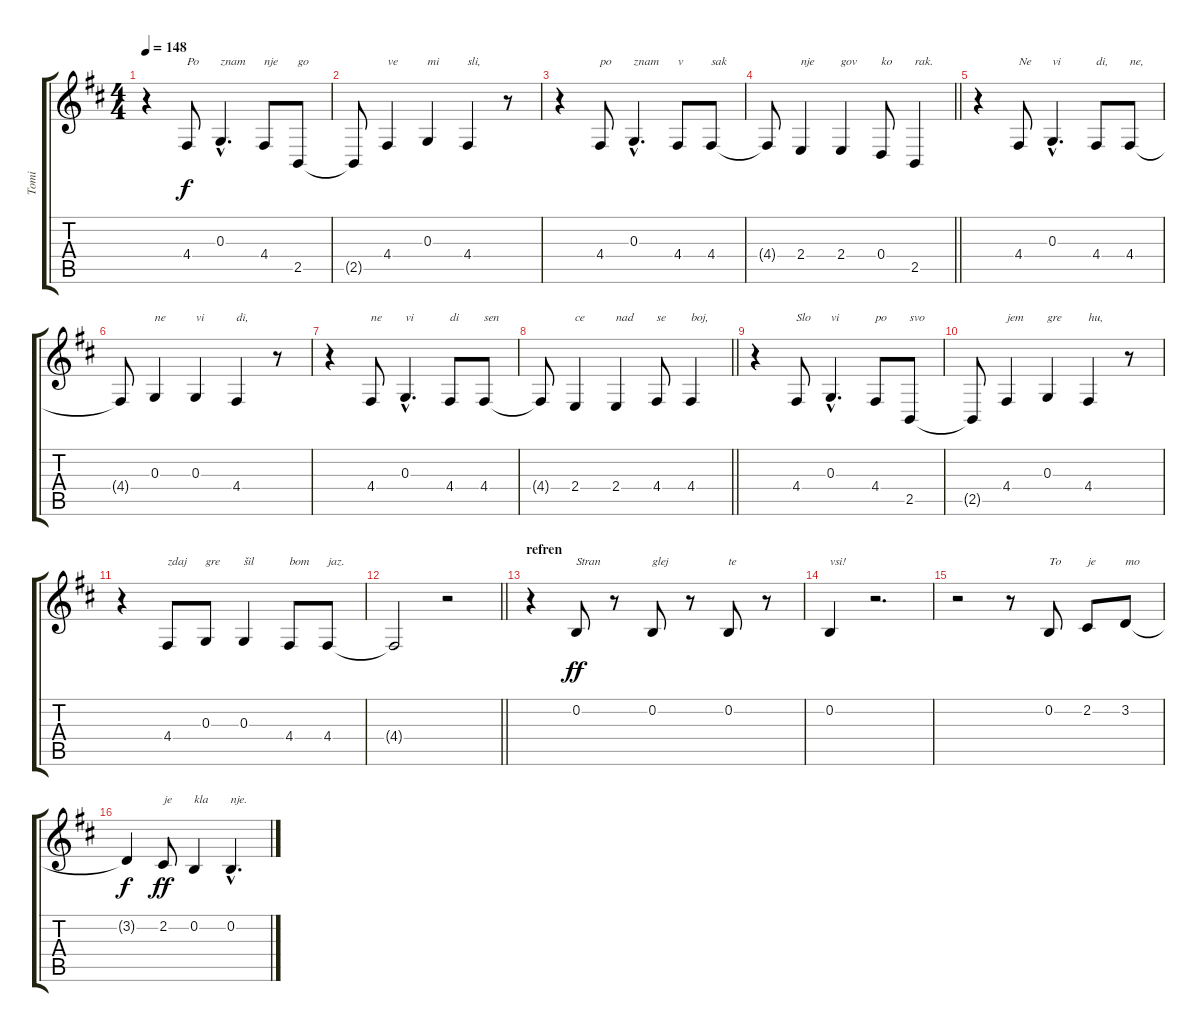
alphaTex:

\track ("Tomi" "Tomi") {instrument tenorsax}
\staff {score tabs}
\tuning (E4 B3 G3 D3 A2 E2) {hide}
\ts (4 4)
\tempo 148
\clef g2
\ks d
r.4{dy f} 4.4.8{txt "Po"} 0.3{hac}.4{d txt "znam"} 4.4.8{txt "nje"} 2.5.8{txt "go"} |
2.5{t}.8 4.4.4{txt "ve"} 0.3.4{txt "mi"} 4.4.4{txt "sli,"} r.8 |
r.4 4.4.8{txt "po"} 0.3{hac}.4{d txt "znam"} 4.4.8{txt "v"} 4.4.8{txt "sak"} |
\barLineRight lightlight
4.4{t}.8 2.4.4{txt "nje"} 2.4.4{txt "gov"} 0.4.8{txt "ko"} 2.5.4{txt "rak."} |
r.4 4.4.8{txt "Ne"} 0.3{hac}.4{d txt "vi"} 4.4.8{txt "di,"} 4.4.8{txt "ne,"} |
4.4{t}.8 0.3.4{txt "ne"} 0.3.4{txt "vi"} 4.4.4{txt "di,"} r.8 |
r.4 4.4.8{txt "ne"} 0.3{hac}.4{d txt "vi"} 4.4.8{txt "di"} 4.4.8{txt "sen"} |
\barLineRight lightlight
4.4{t}.8 2.4.4{txt "ce"} 2.4.4{txt "nad"} 4.4.8{txt "se"} 4.4.4{txt "boj,"} |
r.4 4.4.8{txt "Slo"} 0.3{hac}.4{d txt "vi"} 4.4.8{txt "po"} 2.5.8{txt "svo"} |
2.5{t}.8 4.4.4{txt "jem"} 0.3.4{txt "gre"} 4.4.4{txt "hu,"} r.8 |
r.4 4.4.8{txt "zdaj"} 0.3.8{txt "gre"} 0.3.4{txt "šil"} 4.4.8{txt "bom"} 4.4.8{txt "jaz."} |
\barLineRight lightlight
4.4{t}.2 r.2 |
\section ("" "refren")
r.4 0.2.8{txt "Stran" dy ff} r.8 0.2.8{txt "glej"} r.8 0.2.8{txt "te"} r.8 |
0.2.4{txt "vsi!"} r.2{d} |
r.2 r.8 0.2.8{txt "To"} 2.2.8{txt "je"} 3.2.8{txt "mo"} |
3.2{t}.4{dy f} 2.2.8{txt "je" dy ff} 0.2.4{txt "kla"} 0.2{hac}.4{d txt "nje."}
